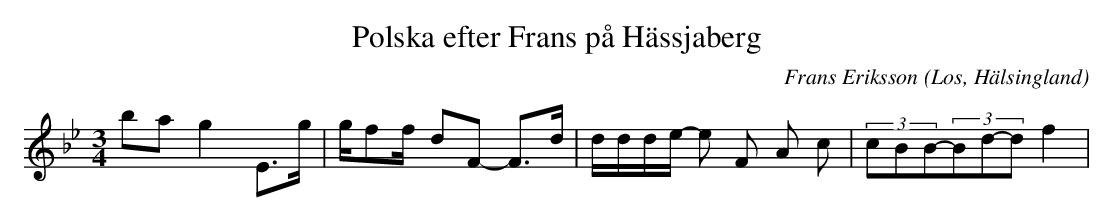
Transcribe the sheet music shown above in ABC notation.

X:1
T:Polska efter Frans på Hässjaberg
O:Los, Hälsingland
M:3/4
C:Frans Eriksson
K:Bb
ba g2 E>g |g/ff/- dF- F>d|d/d/d/e/- e2/3 F4/3 A4/3 c2/3 |(3cBB-(3Bd-d f2|
